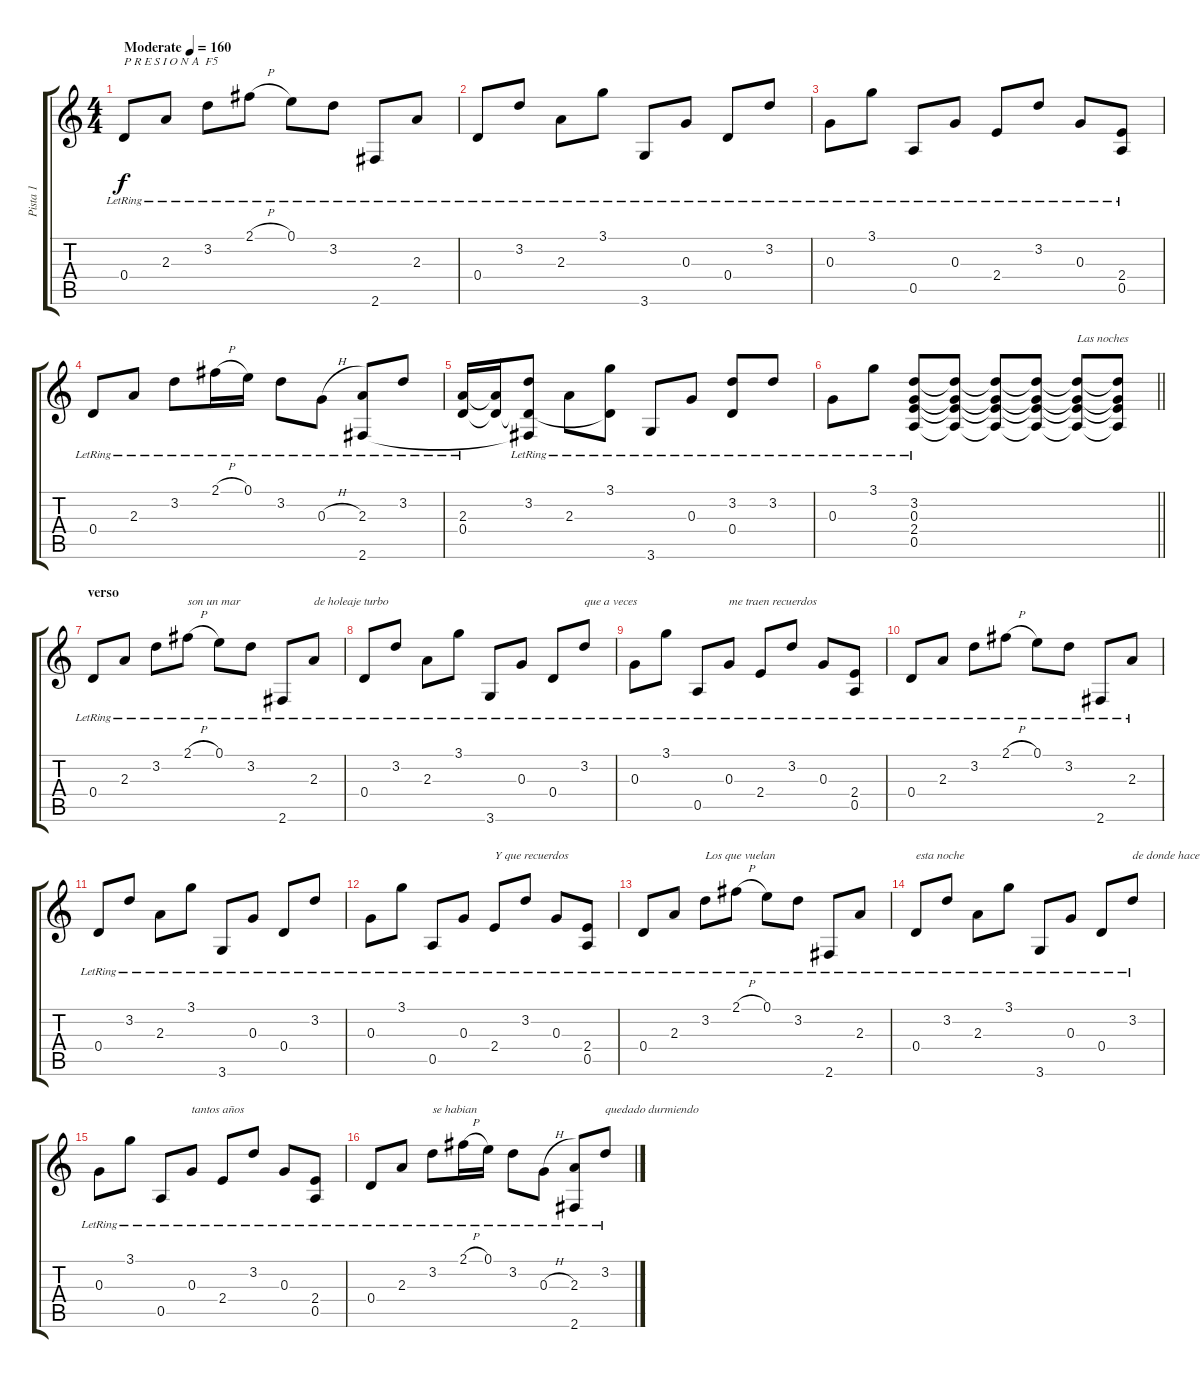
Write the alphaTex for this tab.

\track ("Pista 1" "Pista 1") {instrument acousticguitarsteel}
\staff {score tabs}
\tuning (E4 B3 G3 D3 A2 E2) {hide}
\ts (4 4)
\tempo (160 "Moderate")
\clef g2
\ks c
0.4{lr}.8{txt "P R E S I O N A  F5" dy f instrument acousticguitarsteel} 2.3{lr}.8 3.2{lr}.8 2.1{h lr}.8 0.1{lr}.8 3.2{lr}.8 2.6{lr}.8 2.3{lr}.8 |
0.4{lr}.8 3.2{lr}.8 2.3{lr}.8 3.1{lr}.8 3.6{lr}.8 0.3{lr}.8 0.4{lr}.8 3.2{lr}.8 |
0.3{lr}.8 3.1{lr}.8 0.5{lr}.8 0.3{lr}.8 2.4{lr}.8 3.2{lr}.8 0.3{lr}.8 (2.4{lr} 0.5{lr}).8 |
0.4{lr}.8 2.3{lr}.8 3.2{lr}.8 2.1{h lr}.16 0.1{lr}.16 3.2{lr}.8 0.3{h lr}.8 (2.3{lr} 2.6).8 3.2{lr}.8 |
(2.3{lr} 0.4).16 (2.3{t} 0.4{t}).16 (3.2{lr} 0.4{t} 2.6{t}).8 2.3{lr}.8 (3.1{lr} 0.4{t}).8 3.6{lr}.8 0.3{lr}.8 (3.2{lr} 0.4{lr}).8 3.2{lr}.8 |
\barLineRight lightlight
0.3{lr}.8 3.1{lr}.8 (3.2{lr} 0.3{lr} 2.4{lr} 0.5{lr}).8 (3.2{t} 0.3{t} 2.4{t} 0.5{t}).8 (3.2{t} 0.3{t} 2.4{t} 0.5{t}).8 (3.2{t} 0.3{t} 2.4{t} 0.5{t}).8 (3.2{t} 0.3{t} 2.4{t} 0.5{t}).8{txt "Las noches"} (3.2{t} 0.3{t} 2.4{t} 0.5{t}).8 |
\section ("" "verso")
0.4{lr}.8 2.3{lr}.8 3.2{lr}.8 2.1{h lr}.8{txt "son un mar"} 0.1{lr}.8 3.2{lr}.8 2.6{lr}.8 2.3{lr}.8{txt "de holeaje turbo"} |
0.4{lr}.8 3.2{lr}.8 2.3{lr}.8 3.1{lr}.8 3.6{lr}.8 0.3{lr}.8 0.4{lr}.8 3.2{lr}.8{txt "que a veces"} |
0.3{lr}.8 3.1{lr}.8 0.5{lr}.8 0.3{lr}.8{txt "me traen recuerdos"} 2.4{lr}.8 3.2{lr}.8 0.3{lr}.8 (2.4{lr} 0.5{lr}).8 |
0.4{lr}.8 2.3{lr}.8 3.2{lr}.8 2.1{h lr}.8 0.1{lr}.8 3.2{lr}.8 2.6{lr}.8 2.3{lr}.8 |
0.4{lr}.8 3.2{lr}.8 2.3{lr}.8 3.1{lr}.8 3.6{lr}.8 0.3{lr}.8 0.4{lr}.8 3.2{lr}.8 |
0.3{lr}.8 3.1{lr}.8 0.5{lr}.8 0.3{lr}.8 2.4{lr}.8{txt "Y que recuerdos"} 3.2{lr}.8 0.3{lr}.8 (2.4{lr} 0.5{lr}).8 |
0.4{lr}.8 2.3{lr}.8 3.2{lr}.8{txt "Los que vuelan"} 2.1{h lr}.8 0.1{lr}.8 3.2{lr}.8 2.6{lr}.8 2.3{lr}.8 |
0.4{lr}.8{txt "esta noche"} 3.2{lr}.8 2.3{lr}.8 3.1{lr}.8 3.6{lr}.8 0.3{lr}.8 0.4{lr}.8 3.2{lr}.8{txt "de donde hace"} |
0.3{lr}.8 3.1{lr}.8 0.5{lr}.8 0.3{lr}.8{txt "tantos años"} 2.4{lr}.8 3.2{lr}.8 0.3{lr}.8 (2.4{lr} 0.5{lr}).8 |
0.4{lr}.8 2.3{lr}.8 3.2{lr}.8{txt "se habian"} 2.1{h lr}.16 0.1{lr}.16 3.2{lr}.8 0.3{h lr}.8 (2.3{lr} 2.6).8 3.2{lr}.8{txt "quedado durmiendo"}
